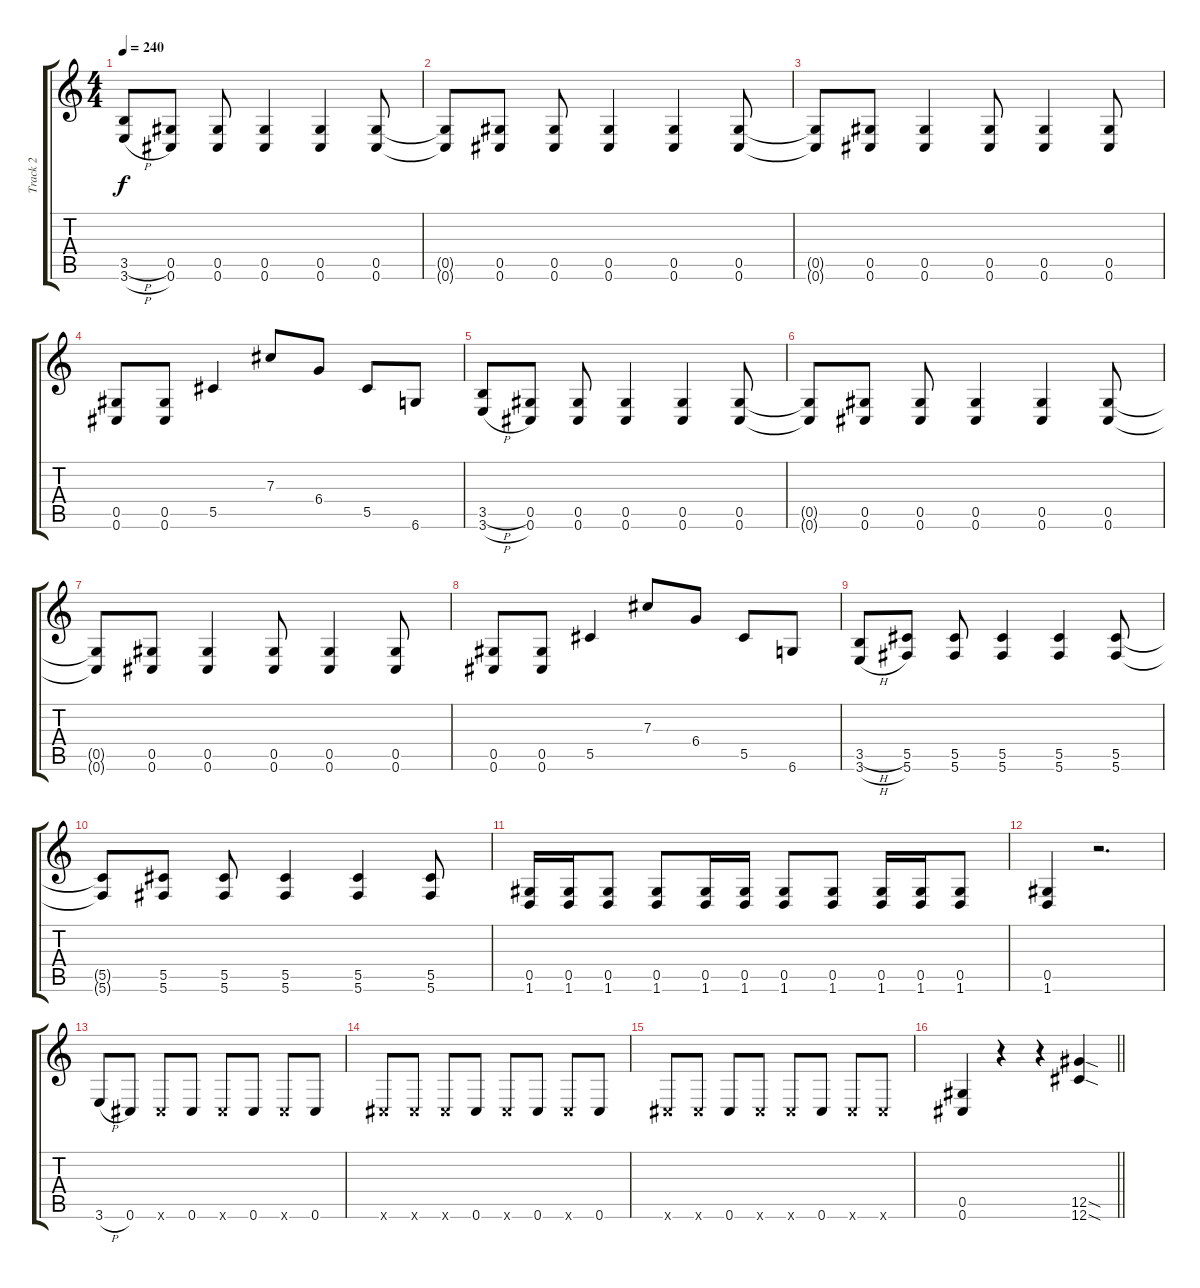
\track ("Track 2" "Track 2") {instrument distortionguitar}
\staff {score tabs}
\tuning (Eb4 Bb3 Gb3 Db3 Ab2 Db2) {hide}
\ts (4 4)
\tempo 240
\clef g2
\ks c
(3.5{h} 3.6{h}).8{dy f} (0.5 0.6).8 (0.5 0.6).8 (0.5 0.6).4 (0.5 0.6).4 (0.5 0.6).8 |
(0.5{t} 0.6{t}).8 (0.5 0.6).8 (0.5 0.6).8 (0.5 0.6).4 (0.5 0.6).4 (0.5 0.6).8 |
(0.5{t} 0.6{t}).8 (0.5 0.6).8 (0.5 0.6).4 (0.5 0.6).8 (0.5 0.6).4 (0.5 0.6).8 |
(0.5 0.6).8 (0.5 0.6).8 5.5.4 7.3.8 6.4.8 5.5.8 6.6.8 |
(3.5{h} 3.6{h}).8 (0.5 0.6).8 (0.5 0.6).8 (0.5 0.6).4 (0.5 0.6).4 (0.5 0.6).8 |
(0.5{t} 0.6{t}).8 (0.5 0.6).8 (0.5 0.6).8 (0.5 0.6).4 (0.5 0.6).4 (0.5 0.6).8 |
(0.5{t} 0.6{t}).8 (0.5 0.6).8 (0.5 0.6).4 (0.5 0.6).8 (0.5 0.6).4 (0.5 0.6).8 |
(0.5 0.6).8 (0.5 0.6).8 5.5.4 7.3.8 6.4.8 5.5.8 6.6.8 |
(3.5{h} 3.6{h}).8 (5.5 5.6).8 (5.5 5.6).8 (5.5 5.6).4 (5.5 5.6).4 (5.5 5.6).8 |
(5.5{t} 5.6{t}).8 (5.5 5.6).8 (5.5 5.6).8 (5.5 5.6).4 (5.5 5.6).4 (5.5 5.6).8 |
(0.5 1.6).16 (0.5 1.6).16 (0.5 1.6).8 (0.5 1.6).8 (0.5 1.6).16 (0.5 1.6).16 (0.5 1.6).8 (0.5 1.6).8 (0.5 1.6).16 (0.5 1.6).16 (0.5 1.6).8 |
(0.5 1.6).4 r.2{d} |
3.6{h}.8 0.6.8 0.6{x}.8 0.6.8 0.6{x}.8 0.6.8 0.6{x}.8 0.6.8 |
0.6{x}.8 0.6{x}.8 0.6{x}.8 0.6.8 0.6{x}.8 0.6.8 0.6{x}.8 0.6.8 |
0.6{x}.8 0.6{x}.8 0.6.8 0.6{x}.8 0.6{x}.8 0.6.8 0.6{x}.8 0.6{x}.8 |
\barLineRight lightlight
(0.5 0.6).4 r.4 r.4 (12.5{sod} 12.6{sod}).4
